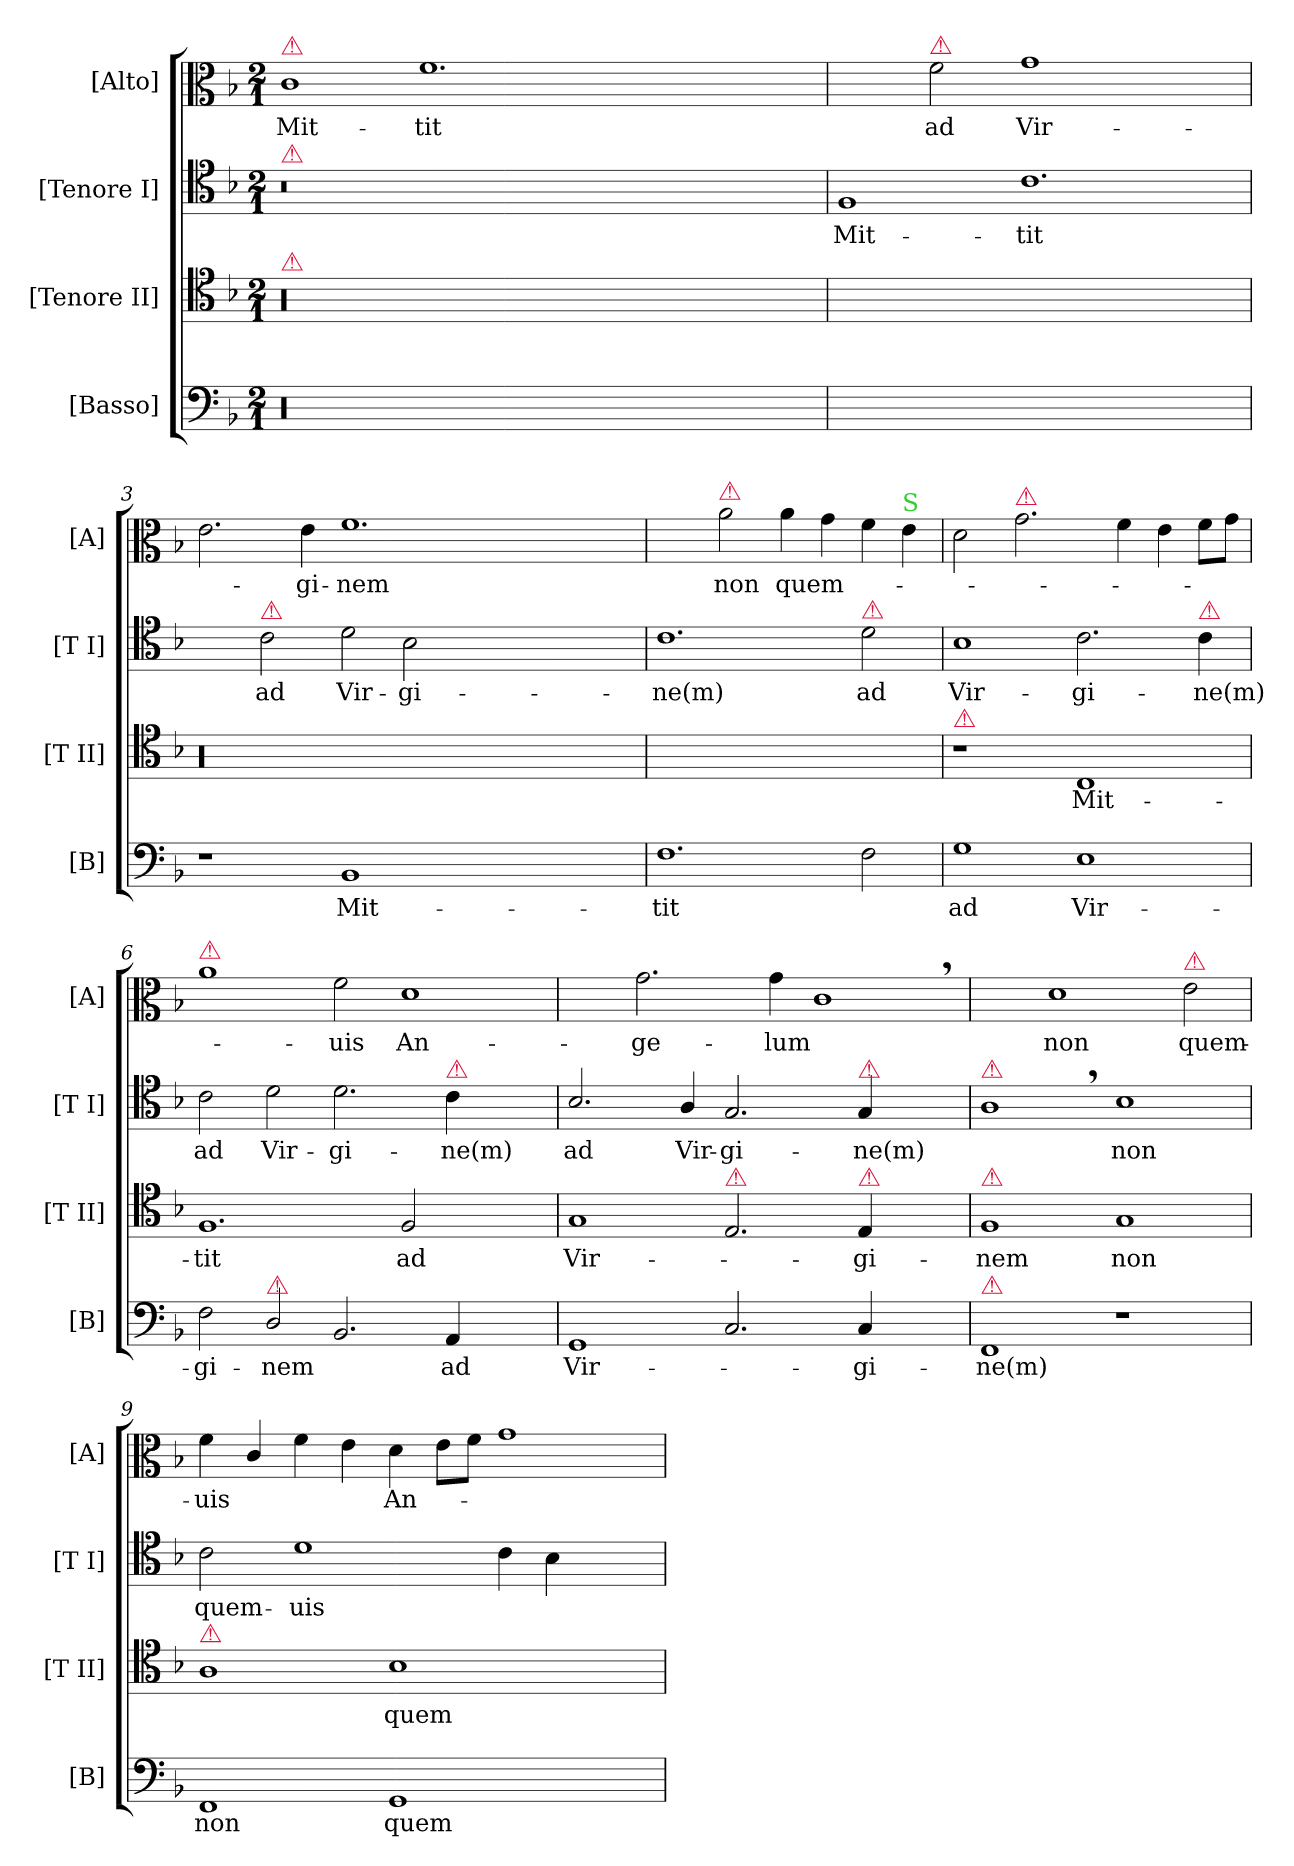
**kern	**text	**kern	**text	**kern	**text	**kern	**text
*part4	*part4	*part3	*part3	*part2	*part2	*part1	*part1
*staff4	*staff4	*staff3	*staff3	*staff2	*staff2	*staff1	*staff1
*I"[Basso]	*	*I"[Tenore II]	*	*I"[Tenore I]	*	*I"[Alto]	*
*I'[B]	*	*I'[T II]	*	*I'[T I]	*	*I'[A]	*
*clefF4	*	*clefC4	*	*clefC4	*	*clefC3	*
*k[b-]	*	*k[b-]	*	*k[b-]	*	*k[b-]	*
*M2/1	*	*M2/1	*	*M2/1	*	*M2/1	*
=1	=1	=1	=1	=1	=1	=1	=1
!	!	!	!	!	!	!LO:TX:a:color=crimson:t=⚠	!
!	!	!	!	!LO:TX:a:color=crimson:t=⚠	!	!	!
!	!	!LO:TX:a:color=crimson:t=⚠	!	!	!	!	!
00r	.	00r	.	0r	.	1c\	Mit-
.	.	.	.	.	.	1.f\	-tit
.	.	.	.	0ryy	.	.	.
.	.	.	.	.	.	1.ryy	.
=2	=2	=2	=2	=2	=2	=2	=2
0ryy	.	0ryy	.	1F/	Mit-	2ryy	.
!	!	!	!	!	!	!LO:TX:a:color=crimson:t=⚠	!
.	.	.	.	.	.	2f\	ad
.	.	.	.	1.c\	-tit	1g\	Vir-
2ryy	.	2ryy	.	.	.	2ryy	.
=3	=3	=3	=3	=3	=3	=3	=3
1r	.	00r	.	2ryy	.	2.e\	.
!	!	!	!	!LO:TX:a:color=crimson:t=⚠	!	!	!
.	.	.	.	2c\	ad	.	.
.	.	.	.	.	.	4e\	-gi-
1BB-/	Mit-	.	.	2d\	Vir-	1.f\	-nem
.	.	.	.	2B-\	-gi-	.	.
0ryy	.	.	.	0ryy	.	.	.
.	.	.	.	.	.	1.ryy	.
=4	=4	=4	=4	=4	=4	=4	=4
1.F\	-tit	0ryy	.	1.c\	-ne(m)	2ryy	.
!	!	!	!	!	!	!LO:TX:a:color=crimson:t=⚠	!
.	.	.	.	.	.	2a\	non
.	.	.	.	.	.	4a\	quem-
.	.	.	.	.	.	4g\	.
!	!	!	!	!LO:TX:a:color=crimson:t=⚠	!	!	!
2F\	.	.	.	2d\	ad	4f\	.
!	!	!	!	!	!	!LO:TX:a:color=limegreen:t=S	!
.	.	.	.	.	.	4e\	.
=5	=5	=5	=5	=5	=5	=5	=5
!	!	!LO:TX:a:color=crimson:t=⚠	!	!	!	!	!
1G\	ad	1r	.	1B-\	Vir-	2d\	.
!	!	!	!	!	!	!LO:TX:a:color=crimson:t=⚠	!
.	.	.	.	.	.	2.g\	.
1E\	Vir-	1C/	Mit-	2.c\	-gi-	.	.
.	.	.	.	.	.	4f\	.
.	.	.	.	.	.	4e\	.
!	!	!	!	!LO:TX:a:color=crimson:t=⚠	!	!	!
.	.	.	.	4c\	-ne(m)	8f\L	.
.	.	.	.	.	.	8g\J	.
=6	=6	=6	=6	=6	=6	=6	=6
!	!	!	!	!	!	!LO:TX:a:color=crimson:t=⚠	!
!	!	!	!	!	!LO:LY:i	!	!
2F\	-gi-	1.F/	-tit	2c\	ad	1a\	.
!LO:TX:a:color=crimson:t=⚠	!	!	!	!	!	!	!
!	!	!	!	!	!LO:LY:i	!	!
2D/	-nem	.	.	2d\	Vir-	.	.
!	!	!	!	!	!LO:LY:i	!	!
2.BB-/	.	.	.	2.d\	-gi-	2f\	-uis
.	.	2F/	ad	.	.	1d\	An-
!	!	!	!	!LO:TX:a:color=crimson:t=⚠	!	!	!
!	!	!	!	!	!LO:LY:i	!	!
4AA/	ad	.	.	4c\	-ne(m)	.	.
2ryy	.	2ryy	.	2ryy	.	.	.
=7	=7	=7	=7	=7	=7	=7	=7
!	!	!	!	!	!LO:LY:i	!	!
1GG/	Vir-	1G/	Vir-	2.B-/	ad	2ryy	.
.	.	.	.	.	.	2.g\	-ge-
!	!	!	!	!	!LO:LY:i	!	!
.	.	.	.	4A/	Vir-	.	.
!	!	!LO:TX:a:color=crimson:t=⚠	!	!	!	!	!
!	!	!	!	!	!LO:LY:i	!	!
2.C/	.	2.E/	.	2.G/	-gi-	.	.
.	.	.	.	.	.	4g\	-lum
.	.	.	.	.	.	1c,\	.
!	!	!	!	!LO:TX:a:color=crimson:t=⚠	!	!	!
!	!	!LO:TX:a:color=crimson:t=⚠	!	!	!	!	!
!	!	!	!	!	!LO:LY:i	!	!
4C/	-gi-	4E/	-gi-	4G/	-ne(m)	.	.
2ryy	.	2ryy	.	2ryy	.	.	.
=8	=8	=8	=8	=8	=8	=8	=8
!	!	!	!	!LO:TX:a:color=crimson:t=⚠	!	!	!
!	!	!LO:TX:a:color=crimson:t=⚠	!	!	!	!	!
!LO:TX:a:color=crimson:t=⚠	!	!	!	!	!	!	!
1FF/	-ne(m)	1F/	-nem	1A,\	.	2ryy	.
.	.	.	.	.	.	1d\	non
1r	.	1G/	non	1B-\	non	.	.
!	!	!	!	!	!	!LO:TX:a:color=crimson:t=⚠	!
.	.	.	.	.	.	2e\	quem-
=9	=9	=9	=9	=9	=9	=9	=9
!	!	!LO:TX:a:color=crimson:t=⚠	!	!	!	!	!
1FF/	non	1A\	.	2c\	quem-	4f\	-uis
.	.	.	.	.	.	4c/	.
.	.	.	.	1d\	-uis	4f\	.
.	.	.	.	.	.	4e\	.
1GG/	quem-	1B-\	quem-	.	.	4d\	An-
.	.	.	.	.	.	8e\L	.
.	.	.	.	.	.	8f\J	.
.	.	.	.	4c\	.	1g\	.
.	.	.	.	4B-\	.	.	.
2ryy	.	2ryy	.	2ryy	.	.	.
=	=	=	=	=	=	=	=
*-	*-	*-	*-	*-	*-	*-	*-
